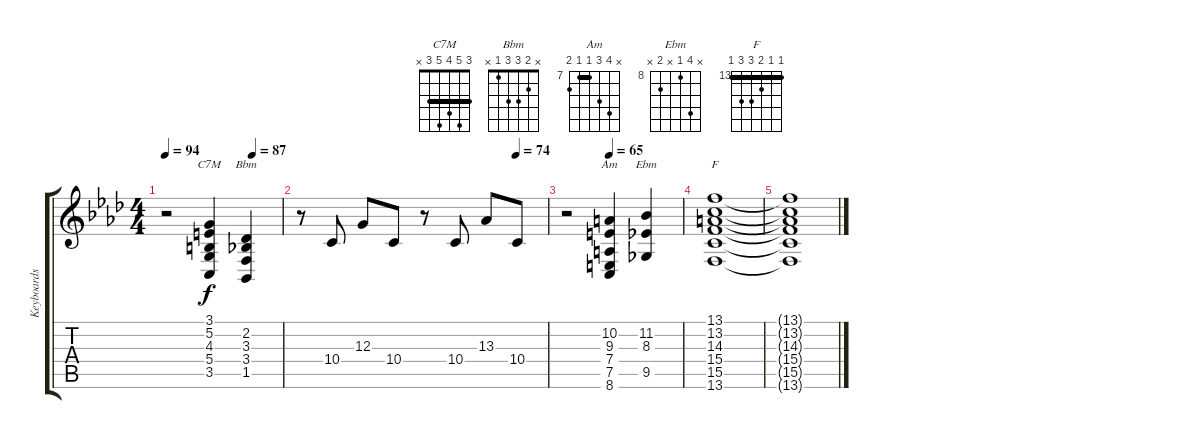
\track ("Keyboards" "Keyboards") {instrument fx1rain}
\staff {score tabs}
\tuning (E4 B3 G3 D3 A2 E2) {hide}
\chord ("C7M" 3 5 4 5 3 x) {barre 3}
\chord ("Bbm" x 2 3 3 1 x)
\chord ("Am" x 10 9 7 7 8) {firstfret 7 barre 7}
\chord ("Ebm" x 11 8 x 9 x) {firstfret 8}
\chord ("F" 13 13 14 15 15 13) {firstfret 13 barre 13}
\ts (4 4)
\tempo 94
\tempo (87 0.75)
\clef g2
\ks ab
r.2{dy f} (3.1 5.2 4.3 5.4 3.5).4{ch "C7M"} (2.2 3.3 3.4 1.5).4{ch "Bbm"} |
\tempo (74 0.875)
r.8 10.4.8 12.3.8 10.4.8 r.8 10.4.8 13.3.8 10.4.8 |
\tempo (65 0.375)
r.2 (10.2 9.3 7.4 7.5 8.6).4{ch "Am"} (11.2 8.3 9.5).4{ch "Ebm"} |
(13.1 13.2 14.3 15.4 15.5 13.6).1{ch "F"} |
(13.1{t} 13.2{t} 14.3{t} 15.4{t} 15.5{t} 13.6{t}).1
